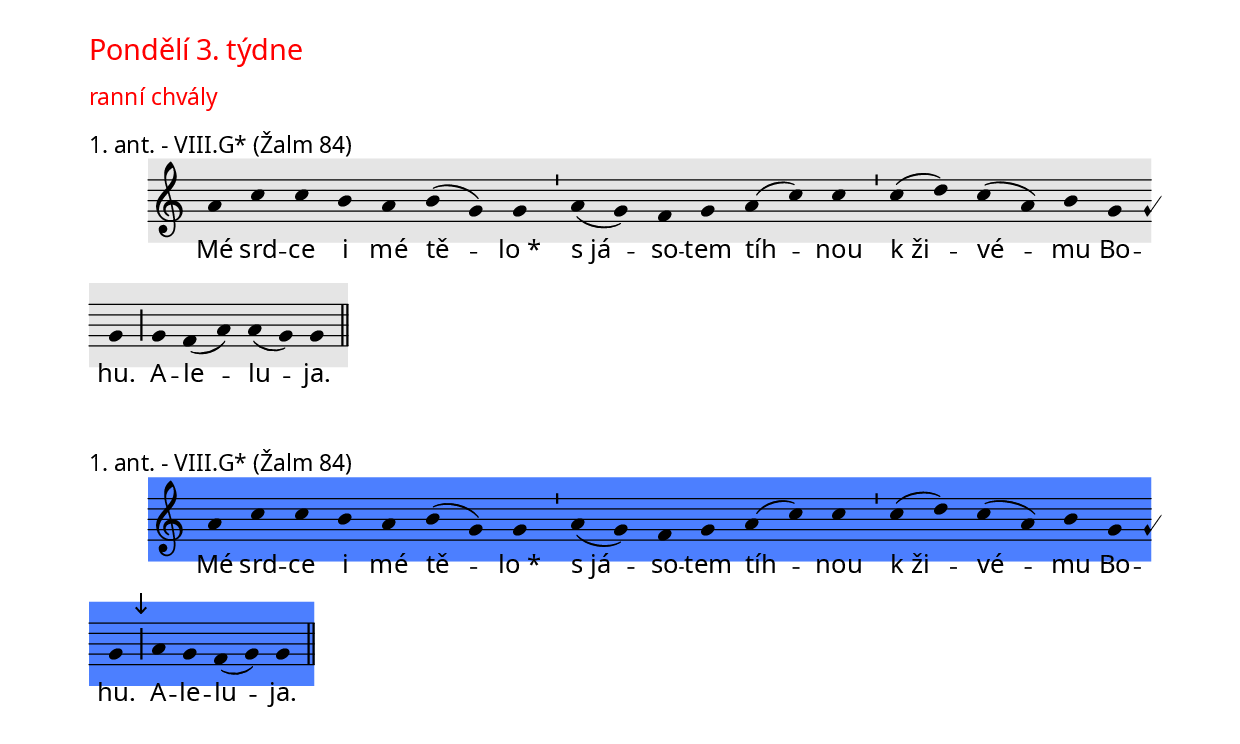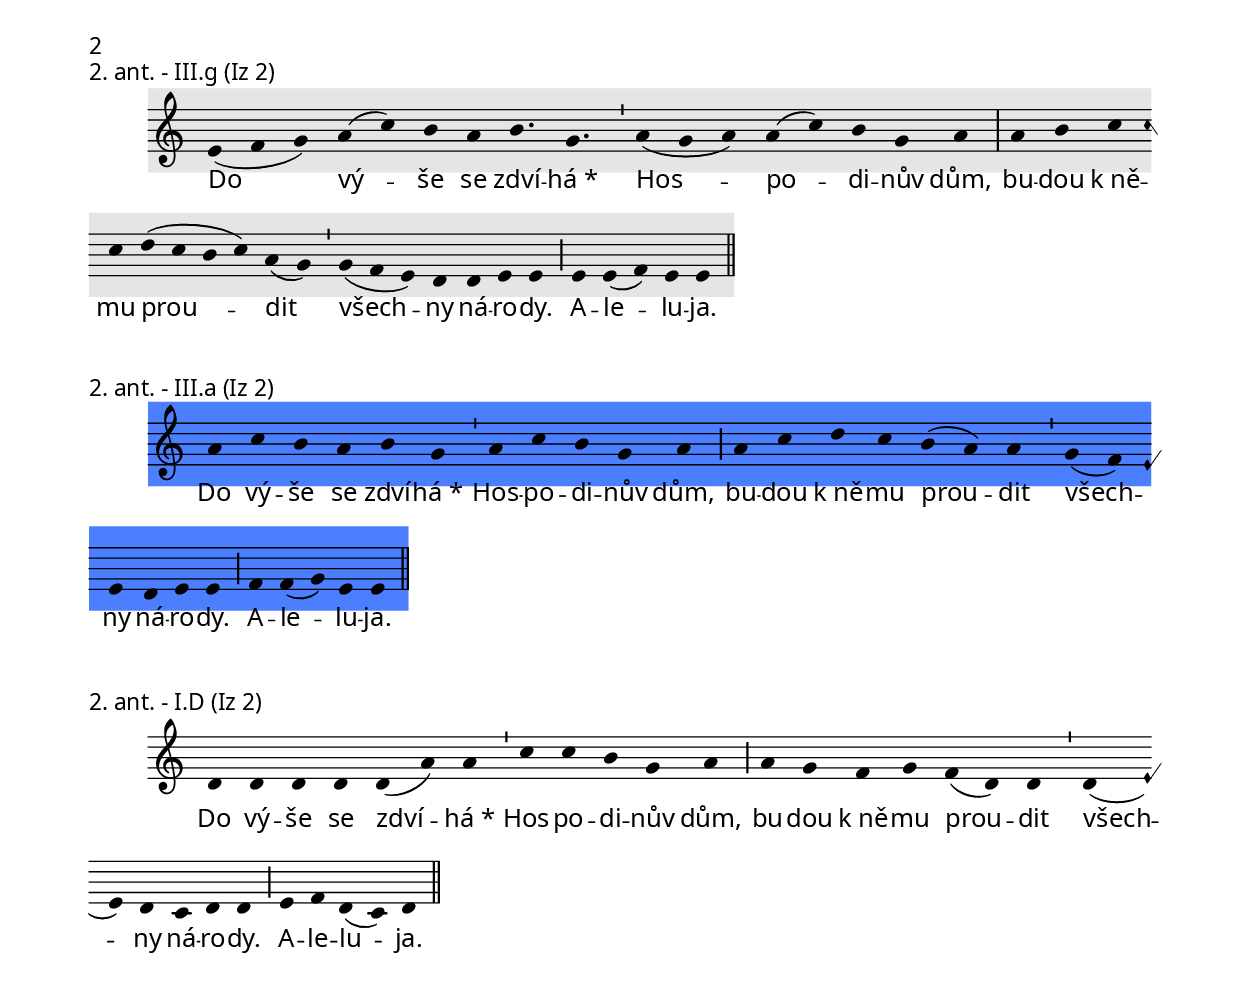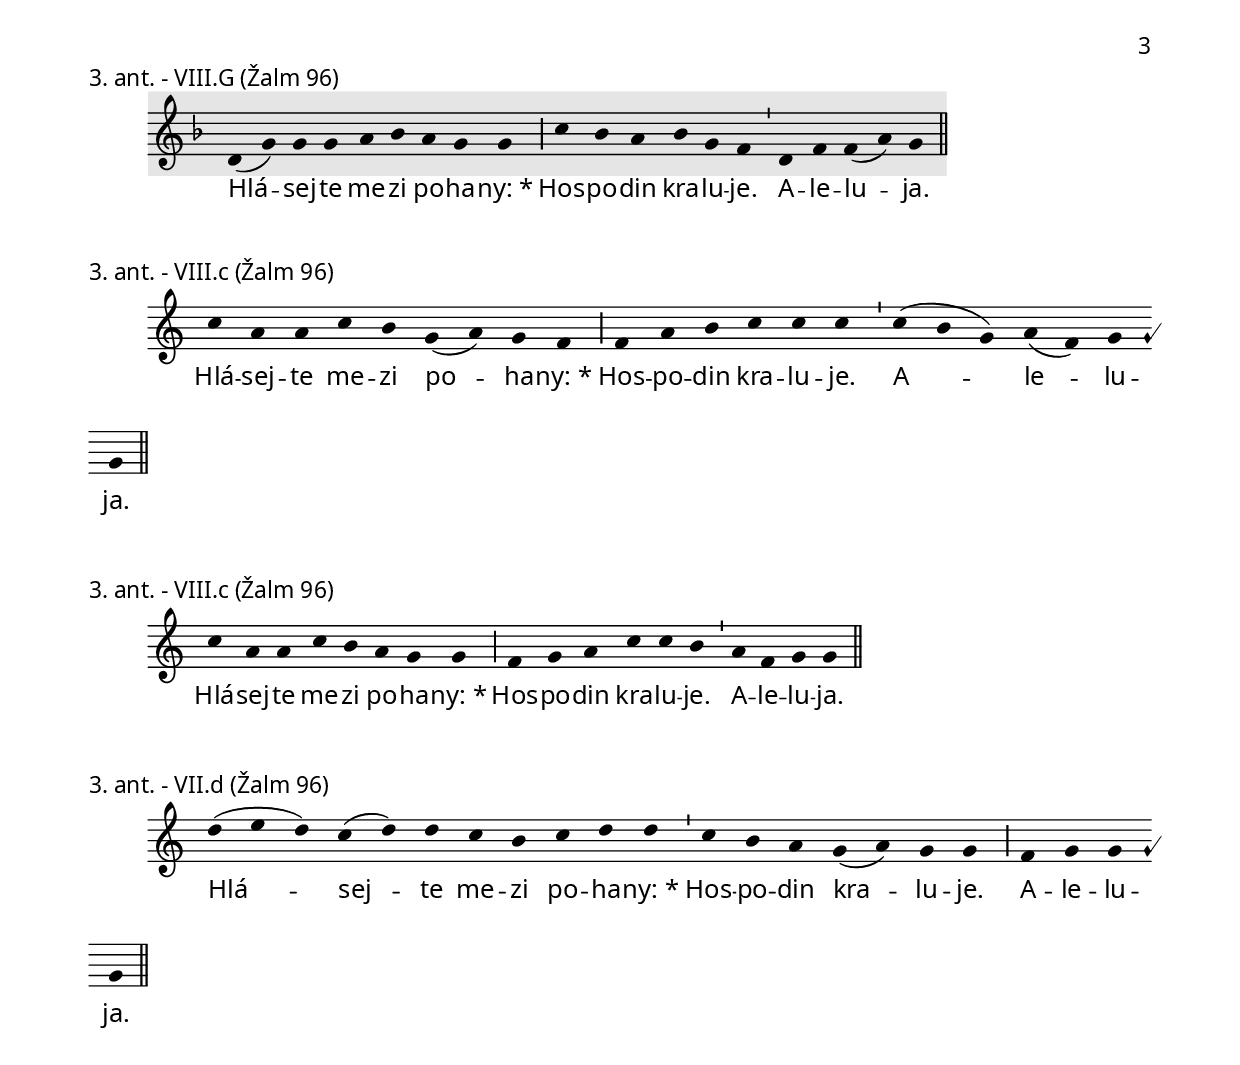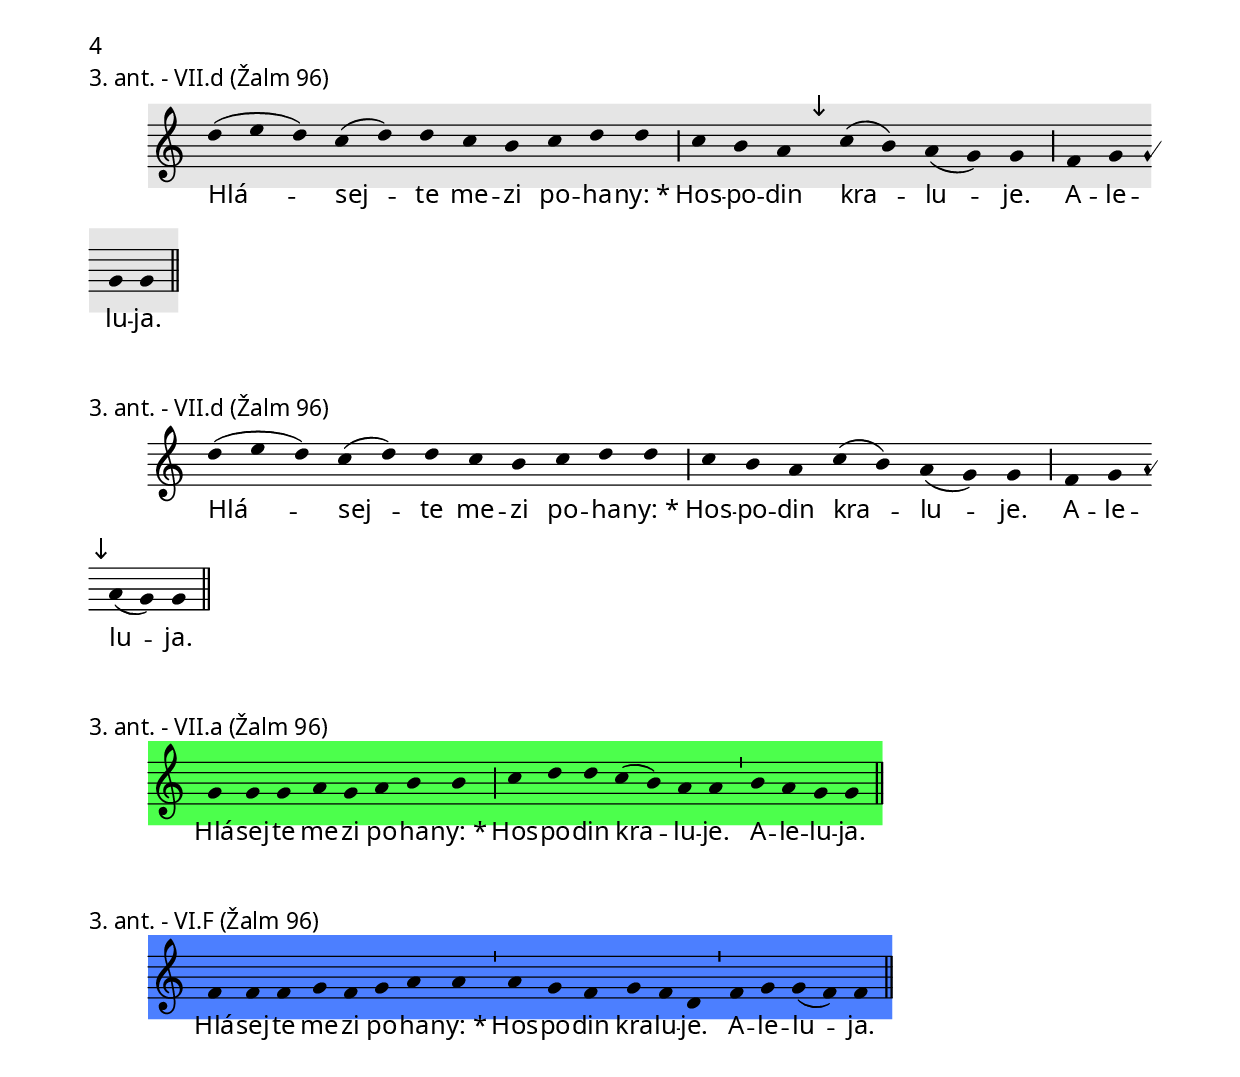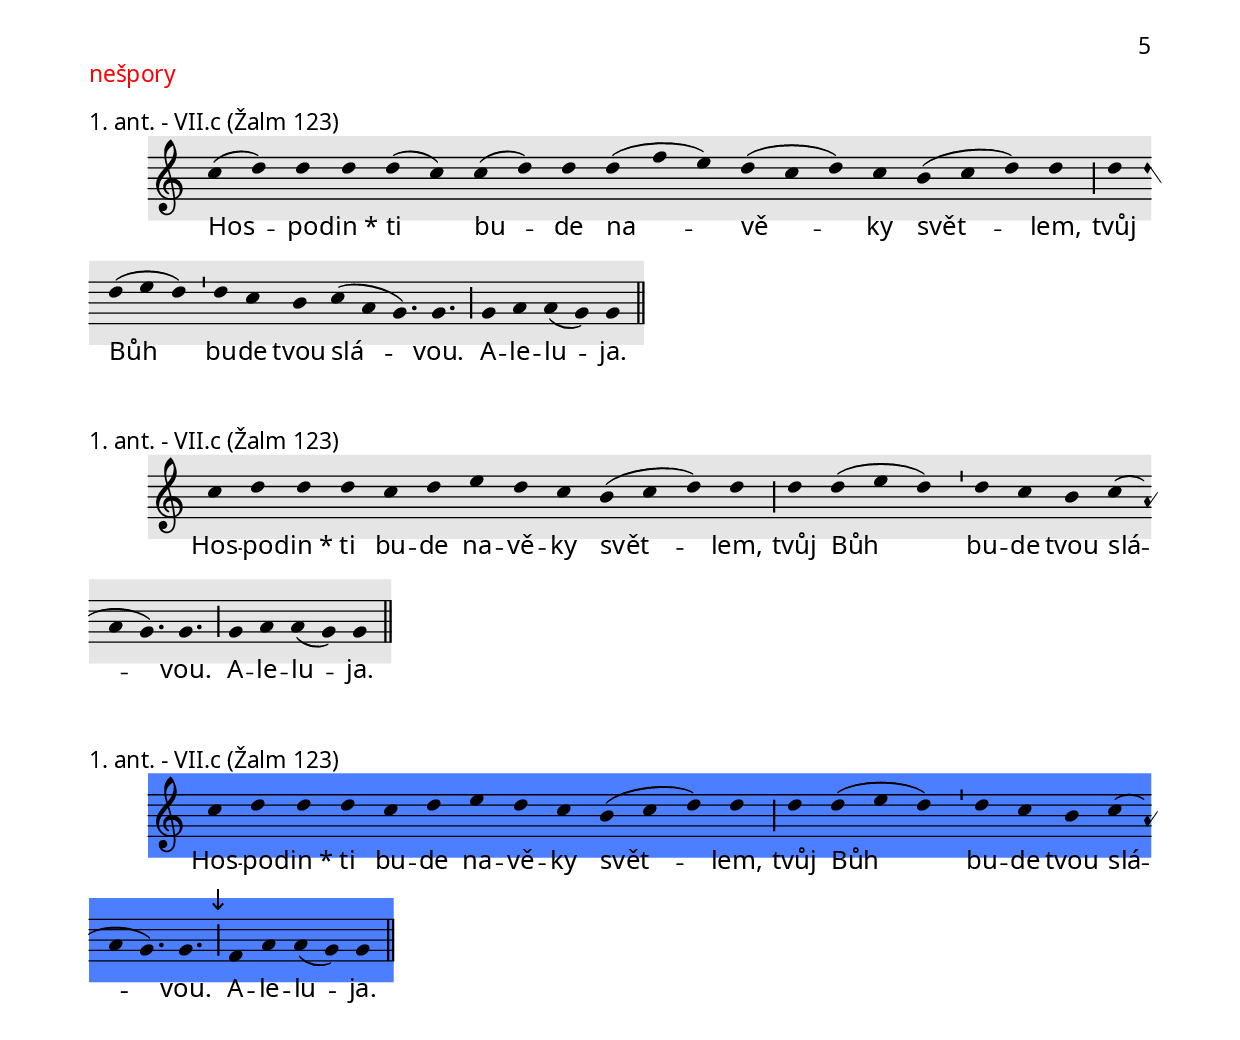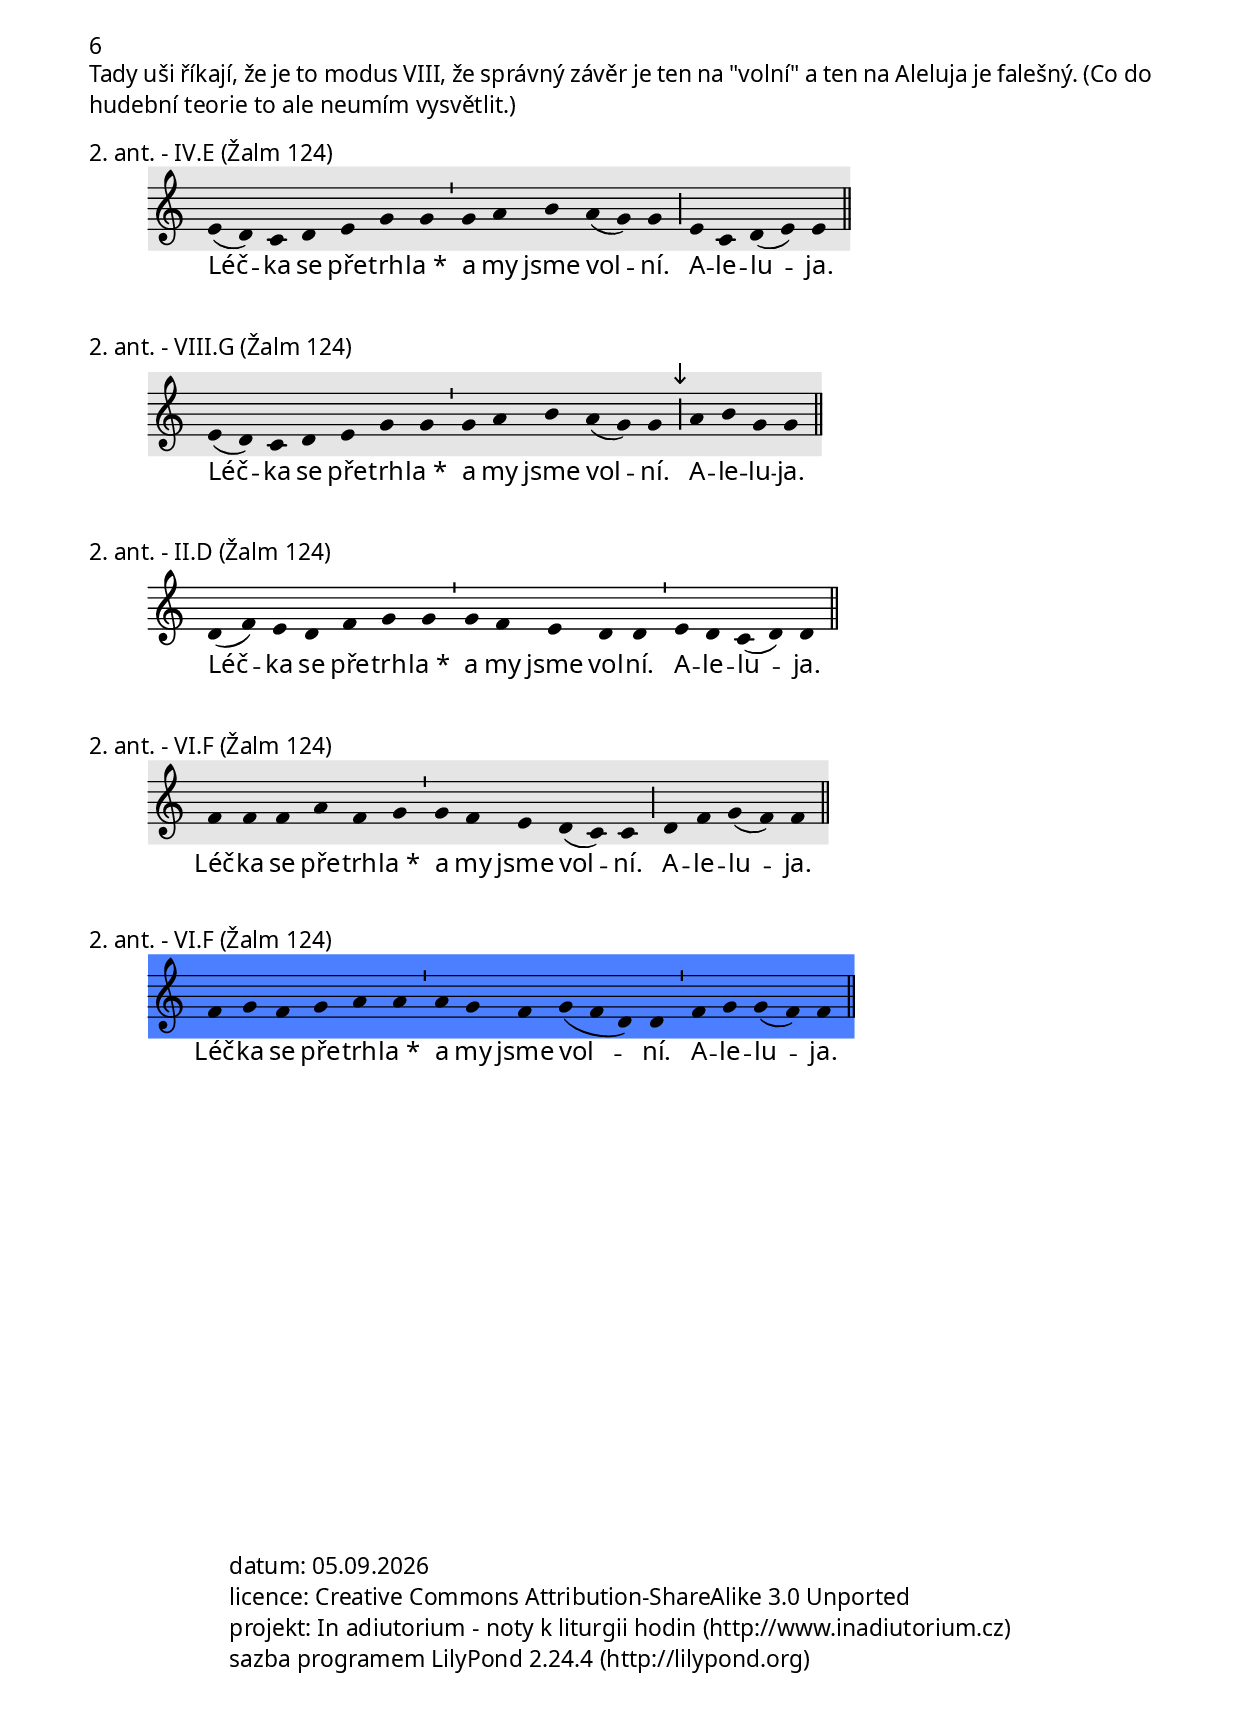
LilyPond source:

\include "../spolecne.ly"

\markup {\nadpisDen {Pondělí 3. týdne}}

\markup {\nadpisHodinka {"ranní chvály"}}

\score {
  \relative c'' {
    \zvyraznovacSedy
    \choralniRezim
    a4 c c b a b( g) g \barMin
    a( g) f g a( c) c \barMin c( d) c( a) b g g \barMaior
    g f( a) a( g) g \barFinalis
  }
  \addlyrics {
    Mé srd -- ce i mé tě -- lo_*
    s_já -- so -- tem tíh -- nou k_ži -- vé -- mu Bo -- hu.
    A -- le -- lu -- ja.
  }
  \header {
    quid = "1. ant."
    modus = "VIII"
    differentia = "G*"
    psalmus = "Žalm 84"
    id = "rch-a1"
    piece = \markup {\sestavTitulek}
  }
}

\score {
  \relative c'' {
    \zvyraznovacModry
    \choralniRezim
    a4 c c b a b( g) g \barMin
    a( g) f g a( c) c \barMin c( d) c( a) b g g \barMaior
    \mark\sipka a g f( g) g \barFinalis
  }
  \addlyrics {
    Mé srd -- ce i mé tě -- lo_*
    s_já -- so -- tem tíh -- nou k_ži -- vé -- mu Bo -- hu.
    A -- le -- lu -- ja.
  }
  \header {
    quid = "1. ant."
    modus = "VIII"
    differentia = "G*"
    psalmus = "Žalm 84"
    id = "rch-a1"
    piece = \markup {\sestavTitulek}
  }
}

\pageBreak

\score {
  \relative c' {
    \zvyraznovacSedy
    \choralniRezim
    e4( f g) a( c) b a b4. g \barMin a4( g a) a( c) b g a \barMax
    a b c c d( c b c) a( g) \barMin g( f e) d d e e \barMaior
    e e( f) e e \barFinalis
  }
  \addlyrics {
    Do vý -- še se zdví -- há_* Hos -- po -- di -- nův dům,
    bu -- dou k_ně -- mu prou -- dit všech -- ny ná -- ro -- dy.
    A -- le -- lu -- ja.
  }
  \header {
    quid = "2. ant."
    modus = "III"
    differentia = "g"
    psalmus = "Iz 2"
    id = "rch-a2"
    piece = \markup {\sestavTitulek}
  }
}

\score {
  \relative c'' {
    \zvyraznovacModry
    \choralniRezim
    a4 c b a b g \barMin
    a c b g a \barMaior
    a c d c b( a) a \barMin
    g( f) e d e e \barMaior
    f f( g) e e \barFinalis
  }
  \addlyrics {
    Do vý -- še se zdví -- há_*
    Hos -- po -- di -- nův dům,
    bu -- dou k_ně -- mu prou -- dit
    všech -- ny ná -- ro -- dy.
    A -- le -- lu -- ja.
  }
  \header {
    quid = "2. ant."
    modus = "III"
    differentia = "a"
    psalmus = "Iz 2"
    id = "rch-a2"
    piece = \markup {\sestavTitulek}
  }
}

\score {
  \relative c' {
    \choralniRezim
    d4 d d d d( a') a \barMin
    c c b g a \barMaior
    a g f g f( d) d \barMin
    d( e) d c d d \barMaior
    e f d( c) d \barFinalis
  }
  \addlyrics {
    Do vý -- še se zdví -- há_*
    Hos -- po -- di -- nův dům,
    bu -- dou k_ně -- mu prou -- dit
    všech -- ny ná -- ro -- dy.
    A -- le -- lu -- ja.
  }
  \header {
    quid = "2. ant."
    modus = "I"
    differentia = "D"
    psalmus = "Iz 2"
    id = "rch-a2"
    piece = \markup {\sestavTitulek}
  }
}

\pageBreak

% Neni snadna - zacatek na d ani bes prechod mezi
% antifonou a zalmem neusnadnuji - ale libi se mi.

\score {
  \relative c' {
    \zvyraznovacSedy
    \choralniRezim
    \key f \major
    d4( g) g g a bes a g g \barMaior
    c bes a bes g f \barMin
    d f f( a) g \barFinalis
  }
  \addlyrics {
    Hlá -- sej -- te me -- zi po -- ha -- ny:_*
    Hos -- po -- din kra -- lu -- je.
    A -- le -- lu -- ja.
  }
  \header {
    quid = "3. ant."
    modus = "VIII"
    differentia = "G"
    psalmus = "Žalm 96"
    placet = "r - to je možná ve skutečnosti čistý peregrinus? - rozhodně ale ne VIII"
    id = "rch-a3"
    piece = \markup {\sestavTitulek}
  }
}

\score {
  \relative c'' {
    \choralniRezim
    c4 a a c b g( a) g f \barMaior
    f a b c c c \barMin
    c( b g) a( f) g g \barFinalis
  }
  \addlyrics {
    Hlá -- sej -- te me -- zi po -- ha -- ny:_*
    Hos -- po -- din kra -- lu -- je.
    A -- le -- lu -- ja.
  }
  \header {
    quid = "3. ant."
    modus = "VIII"
    differentia = "c"
    psalmus = "Žalm 96"
    id = "rch-a3"
    piece = \markup {\sestavTitulek}
  }
}

\score {
  \relative c'' {
    \choralniRezim
    c4 a a c b a g g \barMaior
    f g a c c b \barMin
    a f g g \barFinalis
  }
  \addlyrics {
    Hlá -- sej -- te me -- zi po -- ha -- ny:_*
    Hos -- po -- din kra -- lu -- je.
    A -- le -- lu -- ja.
  }
  \header {
    quid = "3. ant."
    modus = "VIII"
    differentia = "c"
    psalmus = "Žalm 96"
    id = "rch-a3"
    piece = \markup {\sestavTitulek}
  }
}

\score {
  \relative c'' {
    \choralniRezim
    d4( e d) c( d) d c b c d d \barMin
    c b a g( a) g g \barMaior
    f g g g \barFinalis
  }
  \addlyrics {
    Hlá -- sej -- te me -- zi po -- ha -- ny:_*
    Hos -- po -- din kra -- lu -- je.
    A -- le -- lu -- ja.
  }
  \header {
    quid = "3. ant."
    modus = "VII"
    differentia = "d"
    psalmus = "Žalm 96"
    id = "rch-a3"
    piece = \markup {\sestavTitulek}
  }
}

\score {
  \relative c'' {
    \zvyraznovacSedy
    \choralniRezim
    d4( e d) c( d) d c b c d d \barMaior
    c b a \mark\sipka c( b) a( g) g \barMaior
    f g g g \barFinalis
  }
  \addlyrics {
    Hlá -- sej -- te me -- zi po -- ha -- ny:_*
    Hos -- po -- din kra -- lu -- je.
    A -- le -- lu -- ja.
  }
  \header {
    quid = "3. ant."
    modus = "VII"
    differentia = "d"
    psalmus = "Žalm 96"
    id = "rch-a3"
    piece = \markup {\sestavTitulek}
  }
}

\score {
  \relative c'' {
    \choralniRezim
    d4( e d) c( d) d c b c d d \barMaior
    c b a c( b) a( g) g \barMaior
    f g \mark\sipka a( g) g \barFinalis
  }
  \addlyrics {
    Hlá -- sej -- te me -- zi po -- ha -- ny:_*
    Hos -- po -- din kra -- lu -- je.
    A -- le -- lu -- ja.
  }
  \header {
    quid = "3. ant."
    modus = "VII"
    differentia = "d"
    psalmus = "Žalm 96"
    id = "rch-a3"
    piece = \markup {\sestavTitulek}
  }
}

\score {
  \relative c'' {
    \zvyraznovacZeleny
    \choralniRezim
    g4 g g a g a b b \barMaior
    c d d c( b) a a \barMin
    b a g g \barFinalis
  }
  \addlyrics {
    Hlá -- sej -- te me -- zi po -- ha -- ny:_*
    Hos -- po -- din kra -- lu -- je.
    A -- le -- lu -- ja.
  }
  \header {
    quid = "3. ant."
    modus = "VII"
    differentia = "a"
    psalmus = "Žalm 96"
    id = "rch-a3"
    piece = \markup {\sestavTitulek}
  }
}

\score {
  \relative c' {
    \zvyraznovacModry
    \choralniRezim
    f4 f f g f g a a \barMin
    a g f g f d \barMin
    f g g( f) f \barFinalis
  }
  \addlyrics {
    Hlá -- sej -- te me -- zi po -- ha -- ny:_*
    Hos -- po -- din kra -- lu -- je.
    A -- le -- lu -- ja.
  }
  \header {
    quid = "3. ant."
    modus = "VI"
    differentia = "F"
    psalmus = "Žalm 96"
    id = "rch-a3"
    piece = \markup {\sestavTitulek}
  }
}

\pageBreak

\markup {\nadpisHodinka {"nešpory"}}

\score {
  \relative c'' {
    \zvyraznovacSedy
    \choralniRezim
    c( d) d d d( c) c( d) d d( f e) d( c d) c b( c d) d \barMaior
    d d( e d) \barMin d4 c b c( a g4.) g \barMaior
    g4 a a( g) g \barFinalis
  }
  \addlyrics {
    Hos -- po -- din_* ti bu -- de na -- vě -- ky svět -- lem,
    tvůj Bůh bu -- de tvou slá -- vou.
    A -- le -- lu -- ja.
  }
  \header {
    quid = "1. ant."
    modus = "VII"
    differentia = "c"
    psalmus = "Žalm 123"
    id = "ne-a1"
    placet = "r - přetížená"
    piece = \markup {\sestavTitulek}
  }
}

\score {
  \relative c'' {
    \zvyraznovacSedy
    \choralniRezim
    c d d d c d e d c b( c d) d \barMaior
    d d( e d) \barMin d4 c b c( a g4.) g \barMaior
    g4 a a( g) g \barFinalis
  }
  \addlyrics {
    Hos -- po -- din_* ti bu -- de na -- vě -- ky svět -- lem,
    tvůj Bůh bu -- de tvou slá -- vou.
    A -- le -- lu -- ja.
  }
  \header {
    quid = "1. ant."
    modus = "VII"
    differentia = "c"
    psalmus = "Žalm 123"
    id = "ne-a1"
    piece = \markup {\sestavTitulek}
  }
}

\score {
  \relative c'' {
    \zvyraznovacModry
    \choralniRezim
    c d d d c d e d c b( c d) d \barMaior
    d d( e d) \barMin d4 c b c( a g4.) g \barMaior
    \mark\sipka f4 a a( g) g \barFinalis
  }
  \addlyrics {
    Hos -- po -- din_* ti bu -- de na -- vě -- ky svět -- lem,
    tvůj Bůh bu -- de tvou slá -- vou.
    A -- le -- lu -- ja.
  }
  \header {
    quid = "1. ant."
    modus = "VII"
    differentia = "c"
    psalmus = "Žalm 123"
    id = "ne-a1"
    piece = \markup {\sestavTitulek}
  }
}

\pageBreak

\markup\justify{Tady uši říkají, že je to modus VIII, že správný
závěr je ten na "\"volní\"" a ten na Aleluja je falešný.
(Co do hudební teorie to ale neumím vysvětlit.)}

\score {
  \relative c' {
    \zvyraznovacSedy
    \choralniRezim
    e4( d) c d e g g \barMin
    g a b a( g) g \barMaior
    e c d( e) e \barFinalis
  }
  \addlyrics {
    Léč -- ka se pře -- trh -- la_*
    a my jsme vol -- ní.
    A -- le -- lu -- ja.
  }
  \header {
    quid = "2. ant."
    modus = "IV"
    differentia = "E"
    psalmus = "Žalm 124"
    id = "ne-a2"
    piece = \markup {\sestavTitulek}
  }
}

\score {
  \relative c' {
    \zvyraznovacSedy
    \choralniRezim
    e4( d) c d e g g \barMin
    g a b a( g) g \barMaior
    \mark\sipka a b g g \barFinalis
  }
  \addlyrics {
    Léč -- ka se pře -- trh -- la_*
    a my jsme vol -- ní.
    A -- le -- lu -- ja.
  }
  \header {
    quid = "2. ant."
    modus = "VIII"
    differentia = "G"
    psalmus = "Žalm 124"
    id = "ne-a2"
    piece = \markup {\sestavTitulek}
  }
}

\score {
  \relative c' {
    \choralniRezim
    d4( f) e d f g g \barMin
    g f e d d \barMin
    e d c( d) d \barFinalis
  }
  \addlyrics {
    Léč -- ka se pře -- trh -- la_*
    a my jsme vol -- ní.
    A -- le -- lu -- ja.
  }
  \header {
    quid = "2. ant."
    modus = "II"
    differentia = "D"
    psalmus = "Žalm 124"
    id = "ne-a2"
    piece = \markup {\sestavTitulek}
  }
}

\score {
  \relative c' {
    \zvyraznovacSedy
    \choralniRezim
    f4 f f a f g \barMin
    g f e d( c) c \barMaior
    d f g( f) f \barFinalis
  }
  \addlyrics {
    Léč -- ka se pře -- trh -- la_*
    a my jsme vol -- ní.
    A -- le -- lu -- ja.
  }
  \header {
    quid = "2. ant."
    modus = "VI"
    differentia = "F"
    psalmus = "Žalm 124"
    placet = "tahle varianta byla o zvukomalbě _přetrhla_"
    id = "ne-a2"
    piece = \markup {\sestavTitulek}
  }
}

\score {
  \relative c' {
    \zvyraznovacModry
    \choralniRezim
    f4 g f g a a \barMin
    a g f g( f d) d \barMin
    f g g( f) f \barFinalis
  }
  \addlyrics {
    Léč -- ka se pře -- trh -- la_*
    a my jsme vol -- ní.
    A -- le -- lu -- ja.
  }
  \header {
    quid = "2. ant."
    modus = "VI"
    differentia = "F"
    psalmus = "Žalm 124"
    id = "ne-a2"
    piece = \markup {\sestavTitulek}
  }
}

%\score { \velikTIpondeliNespAntIII }